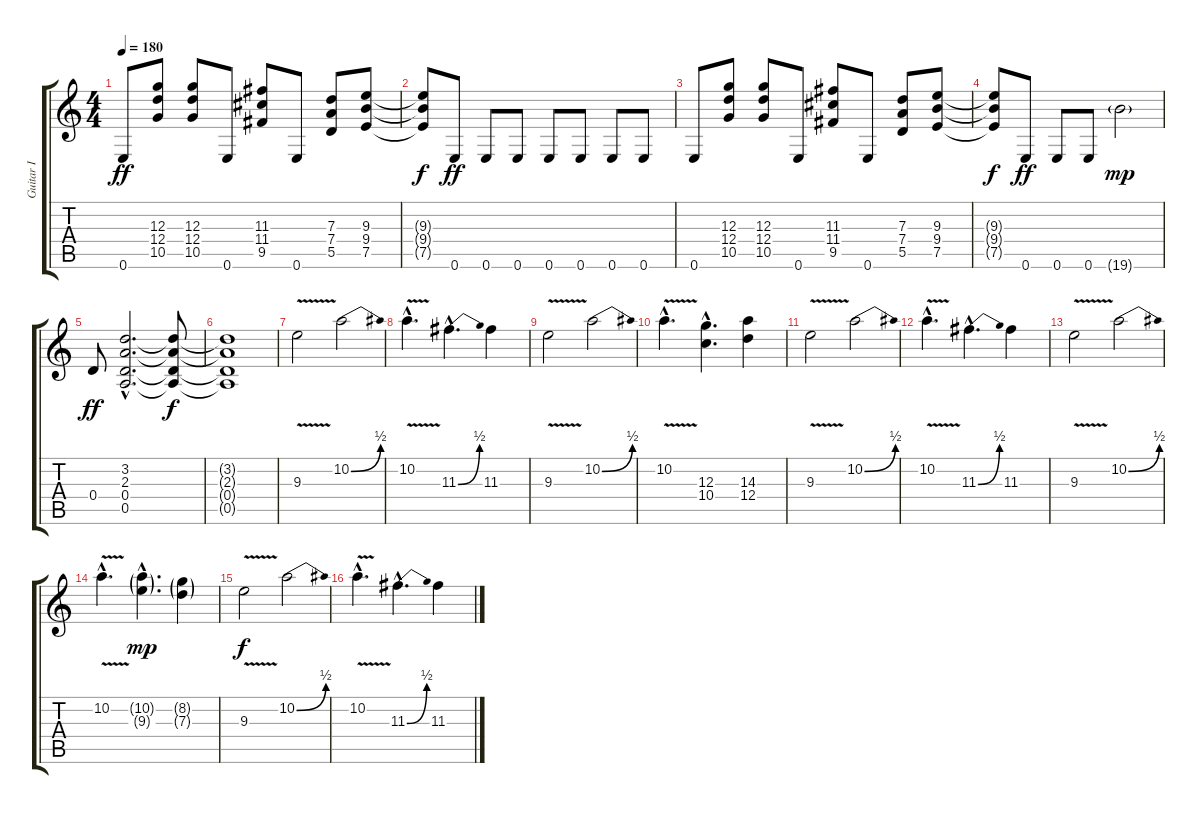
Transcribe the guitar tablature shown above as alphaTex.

\track ("Guitar I" "Guitar I") {instrument overdrivenguitar}
\staff {score tabs}
\tuning (E4 B3 G3 D3 A2 E2) {hide}
\ts (4 4)
\tempo 180
\clef g2
\ks c
0.6.8{dy ff} (12.3 12.4 10.5).8 (12.3 12.4 10.5).8 0.6.8 (11.3 11.4 9.5).8 0.6.8 (7.3 7.4 5.5).8 (9.3 9.4 7.5).8 |
(9.3{t} 9.4{t} 7.5{t}).8{dy f} 0.6.8{dy ff} 0.6.8 0.6.8 0.6.8 0.6.8 0.6.8 0.6.8 |
0.6.8 (12.3 12.4 10.5).8 (12.3 12.4 10.5).8 0.6.8 (11.3 11.4 9.5).8 0.6.8 (7.3 7.4 5.5).8 (9.3 9.4 7.5).8 |
(9.3{t} 9.4{t} 7.5{t}).8{dy f} 0.6.8{dy ff} 0.6.8 0.6.8 19.6{g}.2{dy mp} |
0.4.8{dy ff} (3.2{hac} 2.3{hac} 0.4{hac} 0.5{hac}).2{d} (3.2{t} 2.3{t} 0.4{t} 0.5{t}).8{dy f} |
(3.2{t} 2.3{t} 0.4{t} 0.5{t}).1 |
9.3{v}.2 10.2{be (bend 0 0 60 2)}.2 |
10.2{v hac}.4{d} 11.3{be (bend 0 0 60 2) hac}.4{d} 11.3.4 |
9.3{v}.2 10.2{be (bend 0 0 60 2)}.2 |
10.2{v hac}.4{d} (12.3{hac} 10.4{hac}).4{d} (14.3 12.4).4 |
9.3{v}.2 10.2{be (bend 0 0 60 2)}.2 |
10.2{v hac}.4{d} 11.3{be (bend 0 0 60 2) hac}.4{d} 11.3.4 |
9.3{v}.2 10.2{be (bend 0 0 60 2)}.2 |
10.2{v hac}.4{d} (10.2{g hac} 9.3{g hac}).4{d dy mp} (8.2{g} 7.3{g}).4 |
9.3{v}.2{dy f} 10.2{be (bend 0 0 60 2)}.2 |
10.2{v hac}.4{d} 11.3{be (bend 0 0 60 2) hac}.4{d} 11.3.4
